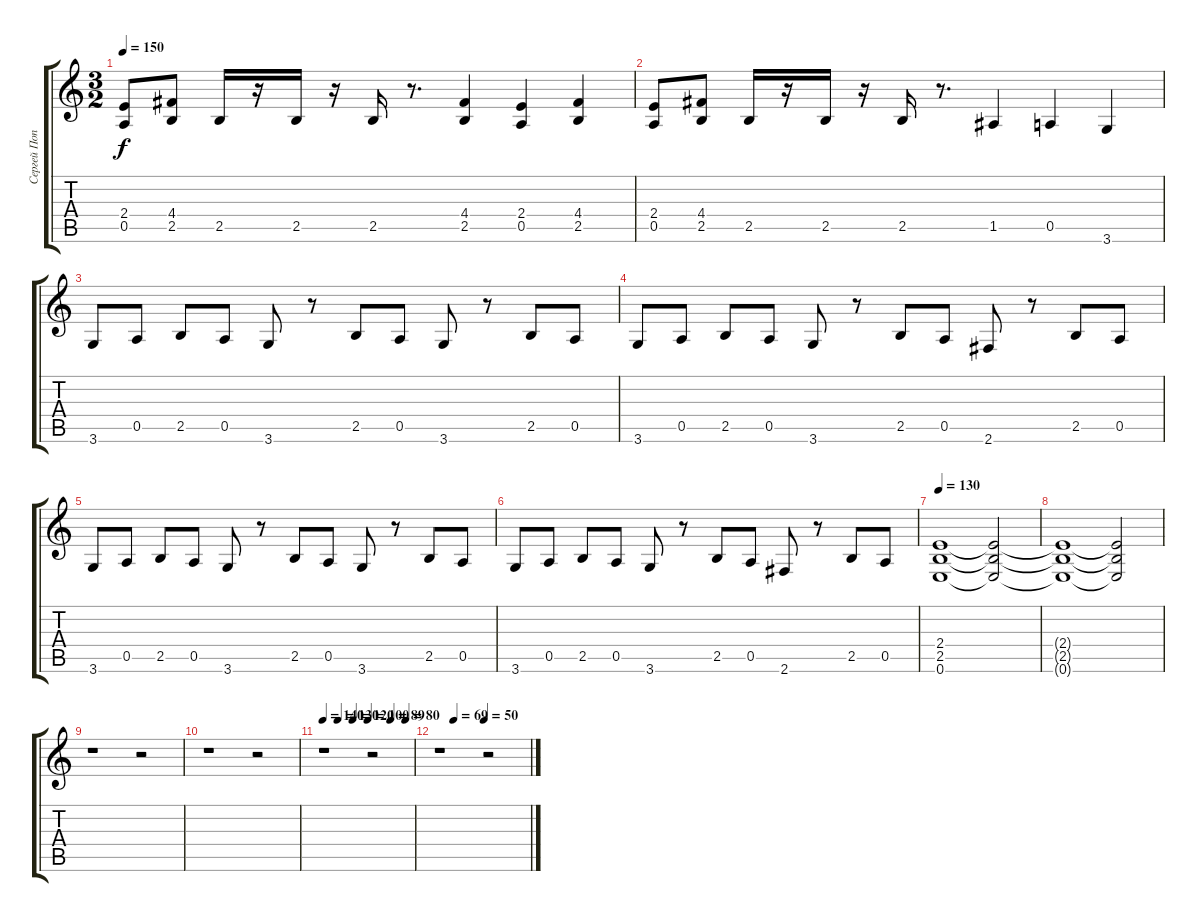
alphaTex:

\track ("Сергей Попов" "Сергей Поп") {instrument distortionguitar}
\staff {score tabs}
\tuning (E4 B3 G3 D3 A2 E2) {hide}
\ts (3 2)
\tempo 150
\clef g2
\ks c
(2.4 0.5).8{dy f} (4.4 2.5).8 2.5.16 r.16 2.5.16 r.16 2.5.16 r.8{d} (4.4 2.5).4 (2.4 0.5).4 (4.4 2.5).4 |
(2.4 0.5).8 (4.4 2.5).8 2.5.16 r.16 2.5.16 r.16 2.5.16 r.8{d} 1.5.4 0.5.4 3.6.4 |
3.6.8 0.5.8 2.5.8 0.5.8 3.6.8 r.8 2.5.8 0.5.8 3.6.8 r.8 2.5.8 0.5.8 |
3.6.8 0.5.8 2.5.8 0.5.8 3.6.8 r.8 2.5.8 0.5.8 2.6.8 r.8 2.5.8 0.5.8 |
3.6.8 0.5.8 2.5.8 0.5.8 3.6.8 r.8 2.5.8 0.5.8 3.6.8 r.8 2.5.8 0.5.8 |
3.6.8 0.5.8 2.5.8 0.5.8 3.6.8 r.8 2.5.8 0.5.8 2.6.8 r.8 2.5.8 0.5.8 |
\tempo 130
(2.4 2.5 0.6).1 (2.4{t} 2.5{t} 0.6{t}).2 |
(2.4{t} 2.5{t} 0.6{t}).1 (2.4{t} 2.5{t} 0.6{t}).2 |
r.1 r.2 |
r.1 r.2 |
\tempo 140
\tempo (130 0.16666666666666666)
\tempo (120 0.3333333333333333)
\tempo (100 0.5)
\tempo (89 0.75)
\tempo (80 0.9166666666666666)
r.1 r.2 |
\tempo (69 0.16666666666666666)
\tempo (50 0.5)
r.1 r.2
